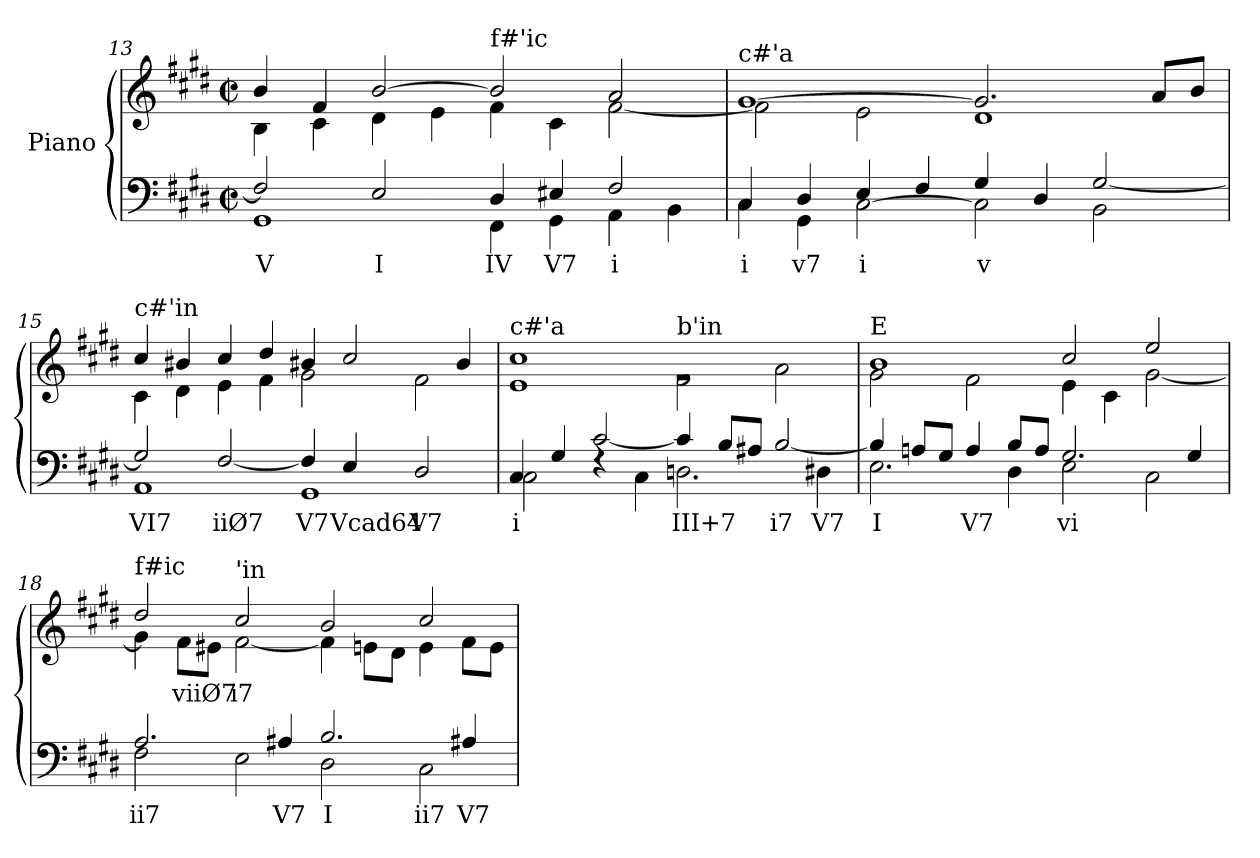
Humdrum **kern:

**kern	**text	**kern	**text
*part1	*part1	*part1	*part1
*staff2	*staff2	*staff1	*staff1
*I"Piano	*	*	*
*clefF4	*	*clefG2	*
*k[f#c#g#d#]	*	*k[f#c#g#d#]	*
*M4/2	*	*M4/2	*
*met(c|)	*	*met(c|)	*
=13	=13	=13	=13
*^	*	*	*
!	!	!	!LO:TX:a:t=E	!
!	!	!LO:LY:b	!	!
*	*^	*	*^	*
0ryy	2F#i/]	1GG#j	V	4bZ/	4BV\	.
.	.	.	.	4f#Z/	4c#V\	.
!	!	!	!LO:LY:b	!	!	!
.	2Ei/	.	I	[2bZ/	4d#V\	.
.	.	.	.	.	4eV\	.
!	!	!	!	!LO:TX:a:t=f#'ic	!	!
!	!	!	!LO:LY:b	!	!	!
.	4D#i/	4FF#j\	IV	2bZ/]	4f#V\	.
!	!	!	!LO:LY:b	!	!	!
.	4E#Xi/	4GG#j\	V7	.	4c#V\	.
!	!	!	!LO:LY:b	!	!	!
.	2F#i/	4AAj\	i	2aZ/	[2f#V\	.
.	.	4BBj\	.	.	.	.
!!LO:LB:g=z	!!
=14	=14	=14	=14	=14	=14	=14
!	!	!	!	!LO:TX:a:t=c#'a	!	!
!	!	!	!LO:LY:b	!	!	!
0ryy	4C#i/	4C#j\	i	[1g#Z	2f#V\]	.
!	!	!	!LO:LY:b	!	!	!
.	4D#i/	4GG#j\	v7	.	.	.
!	!	!	!LO:LY:b	!	!	!
.	4Ei/	[2C#j\	i	.	2eV\	.
.	4F#i/	.	.	.	.	.
!	!	!	!LO:LY:b	!	!	!
.	4G#i/	2C#j\]	v	2.g#Z/]	1d#V	.
.	4D#i/	.	.	.	.	.
.	[2G#i/	2BBj\	.	.	.	.
.	.	.	.	8aZ/L	.	.
.	.	.	.	8bZ/J	.	.
=15	=15	=15	=15	=15	=15	=15
!	!	!	!	!LO:TX:a:t=c#'in	!	!
!	!	!	!LO:LY:b	!	!	!
0ryy	2G#i/]	1AAj	VI7	4cc#Z/	4c#V\	.
.	.	.	.	4b#XZ/	4d#V\	.
!	!	!	!LO:LY:b	!	!	!
.	[2F#i/	.	iiØ7	4cc#Z/	4eV\	.
.	.	.	.	4dd#Z/	4f#V\	.
!	!	!	!LO:LY:b	!	!	!
.	4F#i/]	1GG#j	V7	4b#XZ/	2g#V\	.
!	!	!	!LO:LY:b	!	!	!
.	4Ei/	.	Vcad64	2cc#Z/	.	.
!	!	!	!LO:LY:b	!	!	!
.	2D#i/	.	V7	.	2f#V\	.
.	.	.	.	4b#Z/	.	.
=16	=16	=16	=16	=16	=16	=16
!	!	!	!	!LO:TX:a:t=c#'a	!	!
!	!	!	!LO:LY:b	!	!	!
0ryy	4C#i/	2C#j\	i	1cc#Z	1eV	.
.	4G#i/	.	.	.	.	.
.	[2c#i/	4rF	.	.	.	.
.	.	4C#j\	.	.	.	.
!	!	!	!	!LO:TX:a:t=b'in	!	!
!	!	!	!LO:LY:b	!	!	!
.	4c#i/]	2.Dnj\	III+7	1rg	2f#V\	.
.	8Bi/L	.	.	.	.	.
.	8A#Xi/J	.	.	.	.	.
!	!	!	!LO:LY:b	!	!	!
.	[2Bi/	.	i7	.	2aV\	.
!	!	!	!LO:LY:b	!	!	!
.	.	4D#Xj\	V7	.	.	.
=17	=17	=17	=17	=17	=17	=17
!	!	!	!	!LO:TX:a:t=E	!	!
!	!	!	!LO:LY:b	!	!	!
0ryy	4Bi/]	2.Ej\	I	1bZ	2g#V\	.
.	8Ani/L	.	.	.	.	.
.	8G#i/J	.	.	.	.	.
!	!	!	!LO:LY:b	!	!	!
.	4Ai/	.	V7	.	2f#V\	.
.	8Bi/L	4D#j\	.	.	.	.
.	8Ai/J	.	.	.	.	.
!	!	!	!LO:LY:b	!	!	!
.	2.G#i/	2Ej\	vi	2cc#Z/	4eV\	.
.	.	.	.	.	4c#V\	.
.	.	2C#j\	.	2eeZ/	[2g#V\	.
.	4G#i/	.	.	.	.	.
!!LO:LB:g=z	!!
=18	=18	=18	=18	=18	=18	=18
!	!	!	!	!LO:TX:a:t=f#ic	!	!
!	!	!	!LO:LY:b	!	!	!
0ryy	2.Ai/	2F#j\	ii7	2dd#Z/	4g#V\]	.
!	!	!	!	!	!	!LO:LY:b
.	.	.	.	.	8f#V\L	viiØ7
.	.	.	.	.	8e#XV\J	.
!	!	!	!	!LO:TX:a:t='in	!	!
!	!	!	!	!	!	!LO:LY:b
.	.	2Ej\	.	2cc#Z/	[2f#V\	i7
!	!	!	!LO:LY:b	!	!	!
.	4A#Xi/	.	V7	.	.	.
!	!	!	!LO:LY:b	!	!	!
.	2.Bi/	2D#j\	I	2bZ/	4f#V\]	.
.	.	.	.	.	8enV\L	.
.	.	.	.	.	8d#V\J	.
!	!	!	!LO:LY:b	!	!	!
.	.	2C#j\	ii7	2cc#Z/	4eV\	.
!	!	!	!LO:LY:b	!	!	!
.	4A#Xi/	.	V7	.	8f#V\L	.
.	.	.	.	.	8eV\J	.
*v	*v	*v	*	*	*	*
*	*	*v	*v	*
=	=	=	=
*-	*-	*-	*-
